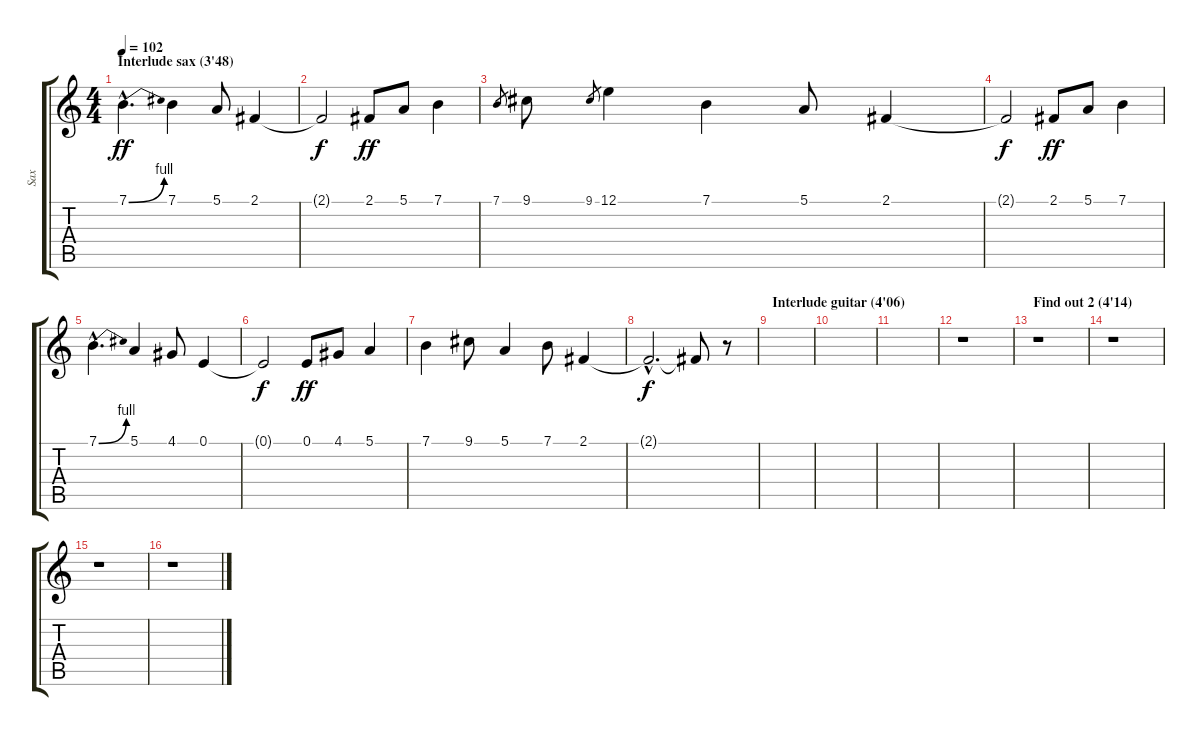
\track ("Sax" "Sax") {instrument altosax}
\staff {score tabs}
\tuning (E4 B3 G3 D3 A2 E2) {hide}
\ts (4 4)
\section ("" "Interlude sax (3'48)")
\tempo 102
\clef g2
\ks c
7.1{be (bend 0 0 60 4) hac}.4{d dy ff} 7.1.4 5.1.8 2.1.4 |
2.1{t}.2{dy f} 2.1.8{dy ff} 5.1.8 7.1.4 |
7.1.8{gr} 9.1.8 9.1.8{gr} 12.1.4 7.1.4 5.1.8 2.1.4 |
2.1{t}.2{dy f} 2.1.8{dy ff} 5.1.8 7.1.4 |
7.1{be (bend 0 0 60 4) hac}.4{d} 5.1.4 4.1.8 0.1.4 |
0.1{t}.2{dy f} 0.1.8{dy ff} 4.1.8 5.1.4 |
7.1.4 9.1.8 5.1.4 7.1.8 2.1.4 |
2.1{hac t}.2{d dy f} 2.1{t}.8 r.8 |
\section ("" "Interlude guitar (4'06)")
|
|
|
r.1 |
\section ("" "Find out 2 (4'14)")
r.1 |
r.1 |
r.1 |
r.1
